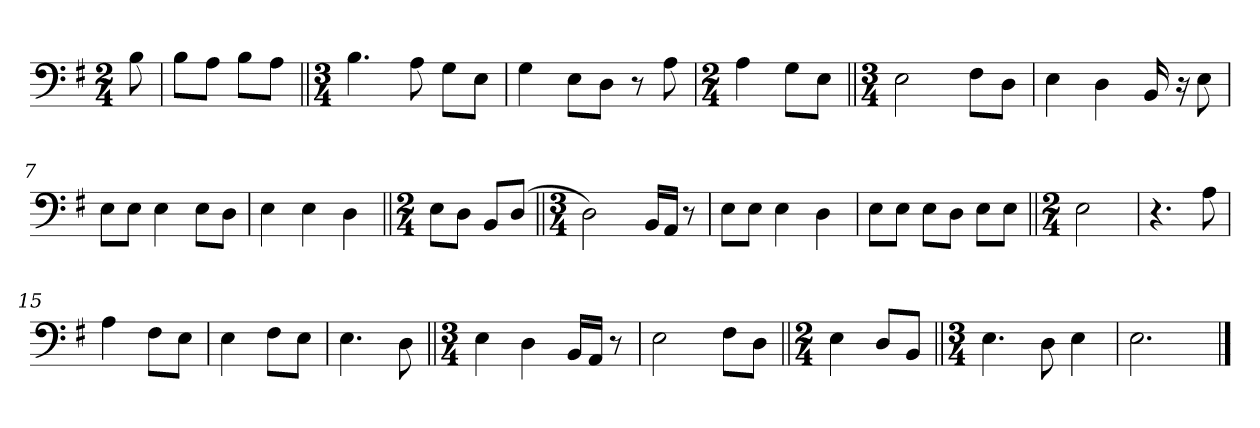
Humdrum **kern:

**kern
*part1
*staff1
*clefF4
*k[f#]
*M2/4
=
8B\
=1
8B\L
8A\J
8B\L
8A\J
=2||
*M3/4
4.B\
8A\
8G\L
8E\J
=3
4G\
8E\L
8D\J
8r
8A\
=4
*M2/4
4A\
8G\L
8E\J
=5||
*M3/4
2E\
8F#\L
8D\J
=6
4E\
4D\
16BB/
16r
8E\
=7
8E\L
8E\J
4E\
8E\L
8D\J
=8
4E\
4E\
4D\
=9||
*M2/4
8E\L
8D\J
8BB/L
(8D/J
=10||
*M3/4
2D\)
16BB/LL
16AA/JJ
8r
=11
8E\L
8E\J
4E\
4D\
=12
8E\L
8E\J
8E\L
8D\J
8E\L
8E\J
=13||
*M2/4
2E\
=14
4.r
8A\
=15
4A\
8F#\L
8E\J
=16
4E\
8F#\L
8E\J
=17
4.E\
8D\
=18||
*M3/4
4E\
4D\
16BB/LL
16AA/JJ
8r
=19
2E\
8F#\L
8D\J
=20||
*M2/4
4E\
8D/L
8BB/J
=21||
*M3/4
4.E\
8D\
4E\
=22
2.E\
==
*-
